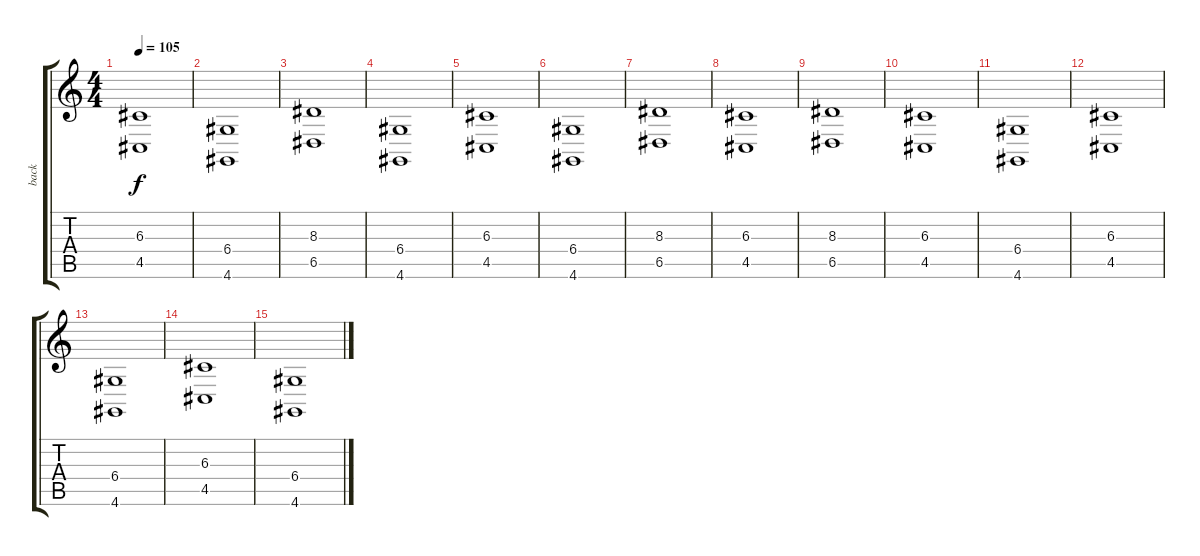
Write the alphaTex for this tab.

\track ("back " "back ") {instrument lead6voice}
\staff {score tabs}
\tuning (E4 B3 G3 D3 A2 E2) {hide}
\ts (4 4)
\tempo 105
\clef g2
\ks c
(6.3 4.5).1{dy f} |
(6.4 4.6).1 |
(8.3 6.5).1 |
(6.4 4.6).1 |
(6.3 4.5).1 |
(6.4 4.6).1 |
(8.3 6.5).1 |
(6.3 4.5).1 |
(8.3 6.5).1 |
(6.3 4.5).1 |
(6.4 4.6).1 |
(6.3 4.5).1 |
(6.4 4.6).1 |
(6.3 4.5).1 |
(6.4 4.6).1
